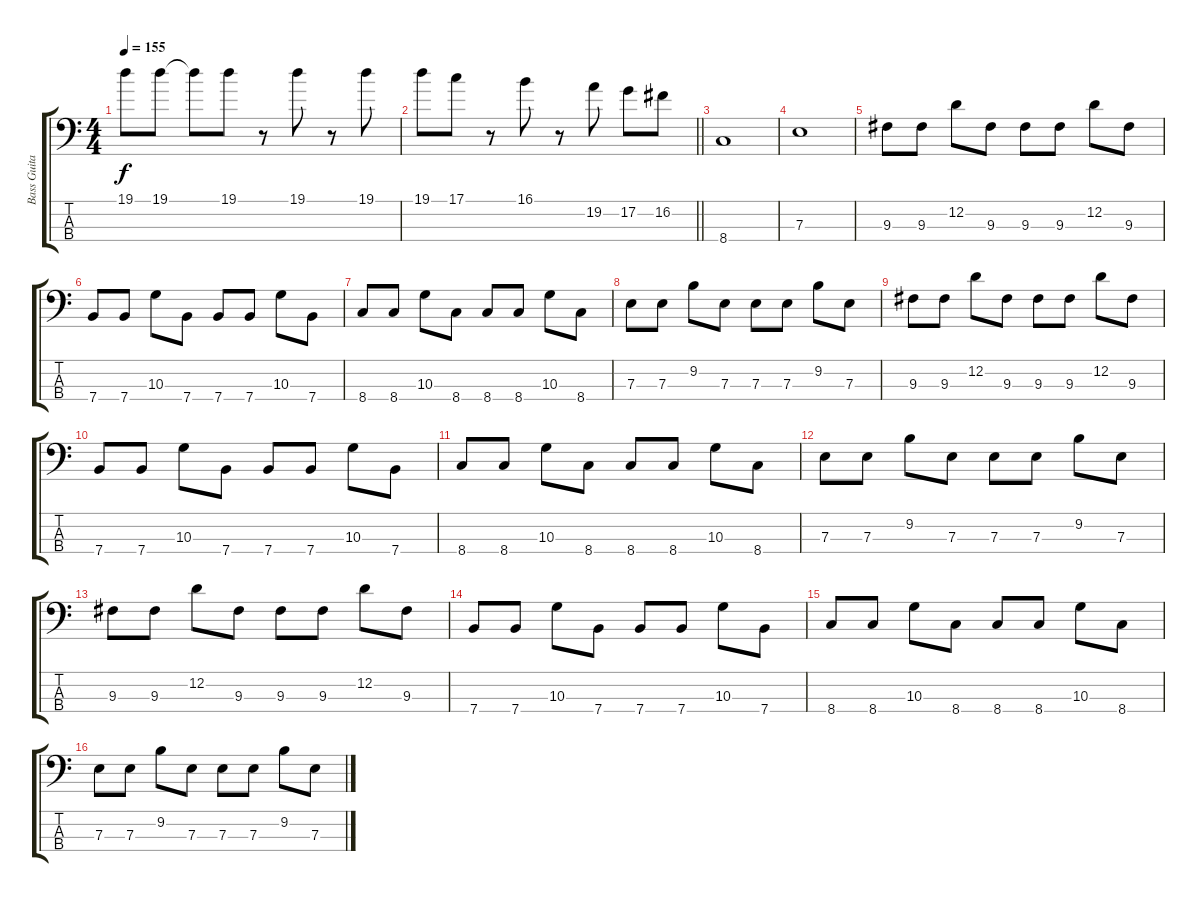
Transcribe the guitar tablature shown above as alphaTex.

\track ("Bass Guitar" "Bass Guita") {instrument electricbassfinger}
\staff {score tabs}
\tuning (G2 D2 A1 E1) {hide}
\ts (4 4)
\tempo 155
\clef f4
\ks c
19.1.8{dy f} 19.1.8 19.1{t}.8 19.1.8 r.8 19.1.8 r.8 19.1.8 |
\barLineRight lightlight
19.1.8 17.1.8 r.8 16.1.8 r.8 19.2.8 17.2.8 16.2.8 |
8.4.1 |
7.3.1 |
9.3.8 9.3.8 12.2.8 9.3.8 9.3.8 9.3.8 12.2.8 9.3.8 |
7.4.8 7.4.8 10.3.8 7.4.8 7.4.8 7.4.8 10.3.8 7.4.8 |
8.4.8 8.4.8 10.3.8 8.4.8 8.4.8 8.4.8 10.3.8 8.4.8 |
7.3.8 7.3.8 9.2.8 7.3.8 7.3.8 7.3.8 9.2.8 7.3.8 |
9.3.8 9.3.8 12.2.8 9.3.8 9.3.8 9.3.8 12.2.8 9.3.8 |
7.4.8 7.4.8 10.3.8 7.4.8 7.4.8 7.4.8 10.3.8 7.4.8 |
8.4.8 8.4.8 10.3.8 8.4.8 8.4.8 8.4.8 10.3.8 8.4.8 |
7.3.8 7.3.8 9.2.8 7.3.8 7.3.8 7.3.8 9.2.8 7.3.8 |
9.3.8 9.3.8 12.2.8 9.3.8 9.3.8 9.3.8 12.2.8 9.3.8 |
7.4.8 7.4.8 10.3.8 7.4.8 7.4.8 7.4.8 10.3.8 7.4.8 |
8.4.8 8.4.8 10.3.8 8.4.8 8.4.8 8.4.8 10.3.8 8.4.8 |
7.3.8 7.3.8 9.2.8 7.3.8 7.3.8 7.3.8 9.2.8 7.3.8
